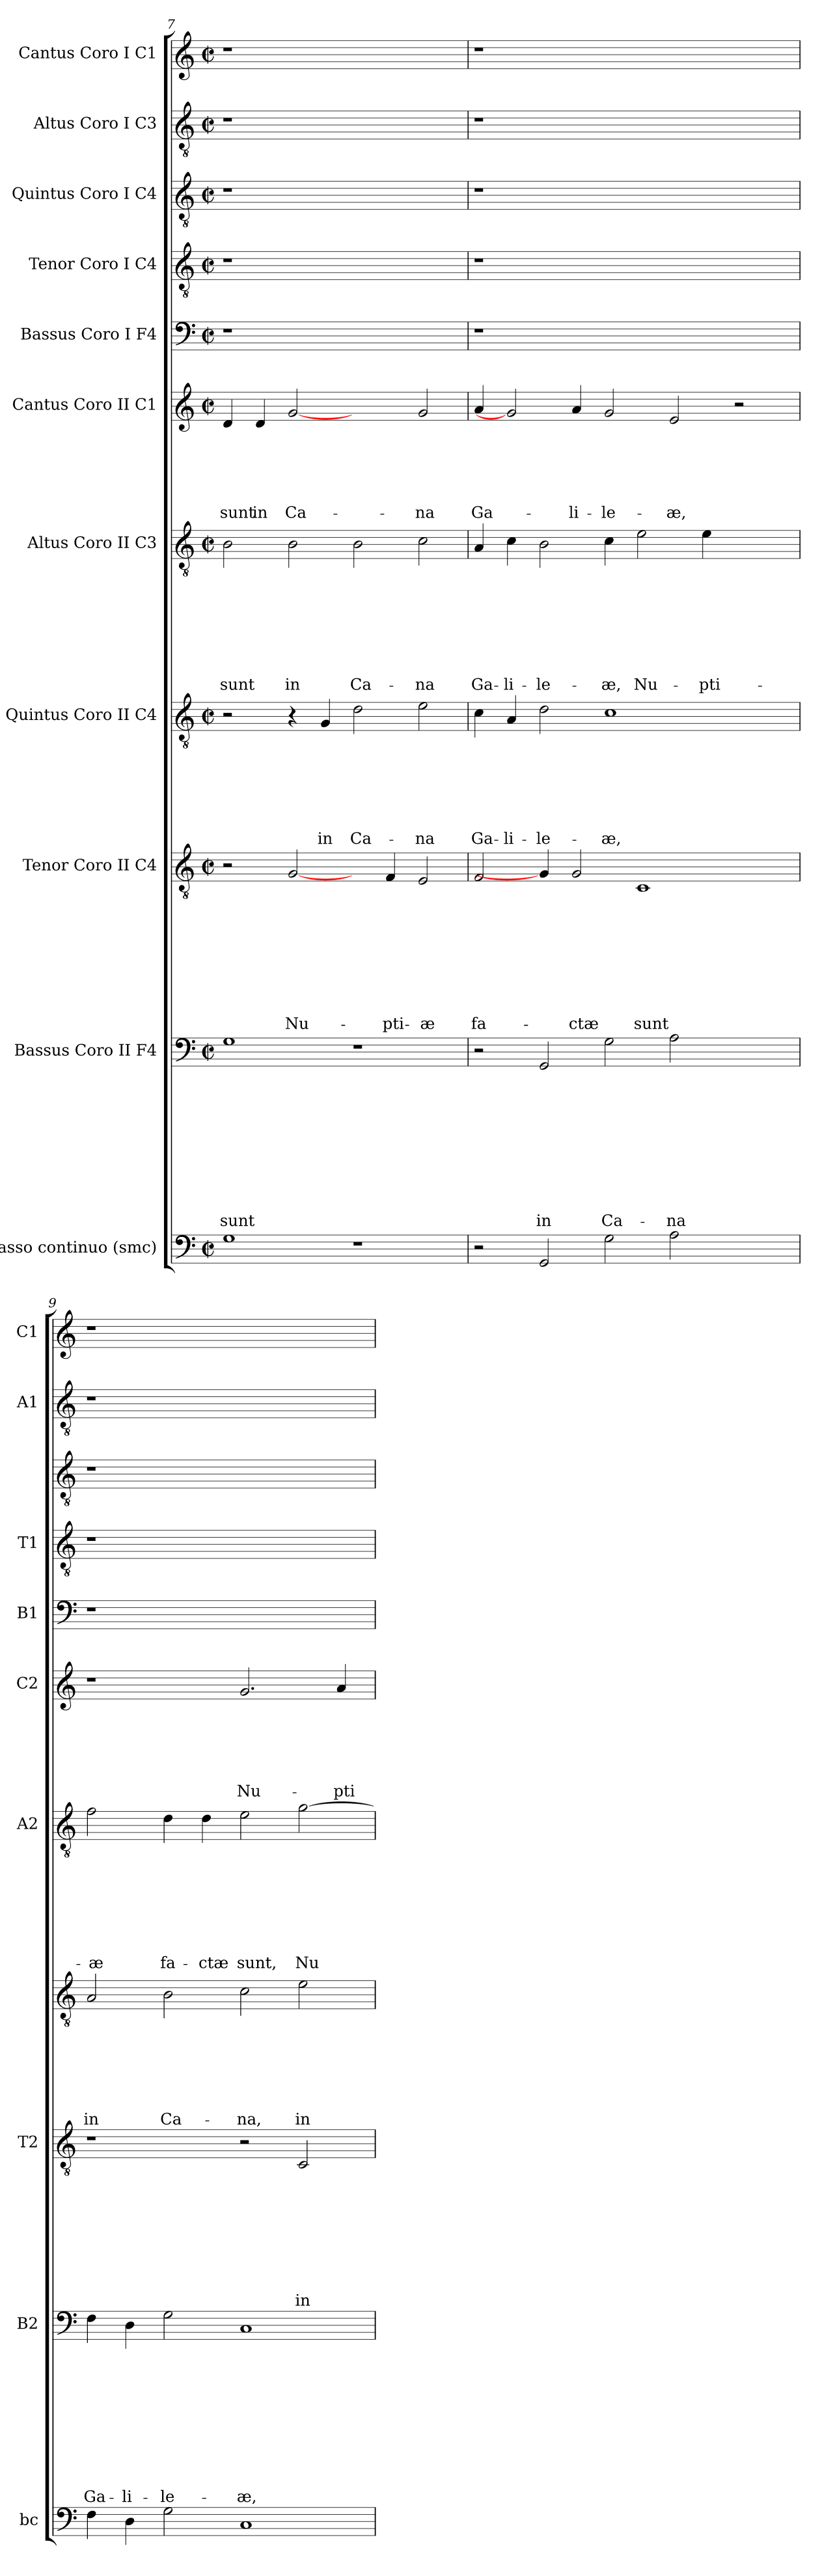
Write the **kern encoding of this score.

**kern	**kern	**text	**text	**text	**text	**text	**text	**text	**text	**text	**text	**kern	**text	**text	**text	**text	**text	**text	**text	**text	**text	**kern	**text	**text	**text	**text	**text	**text	**text	**kern	**text	**text	**text	**text	**text	**text	**text	**text	**kern	**text	**text	**text	**text	**text	**text	**kern	**kern	**kern	**kern	**kern
*part11	*part10	*part10	*part10	*part10	*part10	*part10	*part10	*part10	*part10	*part10	*part10	*part9	*part9	*part9	*part9	*part9	*part9	*part9	*part9	*part9	*part9	*part8	*part8	*part8	*part8	*part8	*part8	*part8	*part8	*part7	*part7	*part7	*part7	*part7	*part7	*part7	*part7	*part7	*part6	*part6	*part6	*part6	*part6	*part6	*part6	*part5	*part4	*part3	*part2	*part1
*staff11	*staff10	*staff10	*staff10	*staff10	*staff10	*staff10	*staff10	*staff10	*staff10	*staff10	*staff10	*staff9	*staff9	*staff9	*staff9	*staff9	*staff9	*staff9	*staff9	*staff9	*staff9	*staff8	*staff8	*staff8	*staff8	*staff8	*staff8	*staff8	*staff8	*staff7	*staff7	*staff7	*staff7	*staff7	*staff7	*staff7	*staff7	*staff7	*staff6	*staff6	*staff6	*staff6	*staff6	*staff6	*staff6	*staff5	*staff4	*staff3	*staff2	*staff1
*I"Basso continuo (smc)	*I"Bassus  Coro II F4	*	*	*	*	*	*	*	*	*	*	*I"Tenor Coro II C4	*	*	*	*	*	*	*	*	*	*I"Quintus  Coro II C4	*	*	*	*	*	*	*	*I"Altus  Coro II C3	*	*	*	*	*	*	*	*	*I"Cantus  Coro II C1	*	*	*	*	*	*	*I"Bassus  Coro I F4	*I"Tenor  Coro I C4	*I"Quintus Coro I C4	*I"Altus Coro I C3	*I"Cantus  Coro I C1
*I'bc	*I'B2	*	*	*	*	*	*	*	*	*	*	*I'T2	*	*	*	*	*	*	*	*	*	*	*	*	*	*	*	*	*	*I'A2	*	*	*	*	*	*	*	*	*I'C2	*	*	*	*	*	*	*I'B1	*I'T1	*	*I'A1	*I'C1
*clefF4	*clefF4	*	*	*	*	*	*	*	*	*	*	*clefGv2	*	*	*	*	*	*	*	*	*	*clefGv2	*	*	*	*	*	*	*	*clefGv2	*	*	*	*	*	*	*	*	*clefG2	*	*	*	*	*	*	*clefF4	*clefGv2	*clefGv2	*clefGv2	*clefG2
*k[]	*k[]	*	*	*	*	*	*	*	*	*	*	*k[]	*	*	*	*	*	*	*	*	*	*k[]	*	*	*	*	*	*	*	*k[]	*	*	*	*	*	*	*	*	*k[]	*	*	*	*	*	*	*k[]	*k[]	*k[]	*k[]	*k[]
*C:	*C:	*	*	*	*	*	*	*	*	*	*	*C:	*	*	*	*	*	*	*	*	*	*C:	*	*	*	*	*	*	*	*C:	*	*	*	*	*	*	*	*	*C:	*	*	*	*	*	*	*C:	*C:	*C:	*C:	*C:
*M2/2	*M2/2	*	*	*	*	*	*	*	*	*	*	*M2/2	*	*	*	*	*	*	*	*	*	*M2/2	*	*	*	*	*	*	*	*M2/2	*	*	*	*	*	*	*	*	*M2/2	*	*	*	*	*	*	*M2/2	*M2/2	*M2/2	*M2/2	*M2/2
*met(c|)	*met(c|)	*	*	*	*	*	*	*	*	*	*	*met(c|)	*	*	*	*	*	*	*	*	*	*met(c|)	*	*	*	*	*	*	*	*met(c|)	*	*	*	*	*	*	*	*	*met(c|)	*	*	*	*	*	*	*met(c|)	*met(c|)	*met(c|)	*met(c|)	*met(c|)
=7	=7	=7	=7	=7	=7	=7	=7	=7	=7	=7	=7	=7	=7	=7	=7	=7	=7	=7	=7	=7	=7	=7	=7	=7	=7	=7	=7	=7	=7	=7	=7	=7	=7	=7	=7	=7	=7	=7	=7	=7	=7	=7	=7	=7	=7	=7	=7	=7	=7	=7
!	!	!	!	!	!	!	!	!	!	!	!LO:LY:b	!	!	!	!	!	!	!	!	!	!	!	!	!	!	!	!	!	!	!	!	!	!	!	!	!	!	!LO:LY:b	!	!	!	!	!	!	!LO:LY:b	!	!	!	!	!
1G	1G	.	.	.	.	.	.	.	.	.	sunt	2r	.	.	.	.	.	.	.	.	.	2r	.	.	.	.	.	.	.	2B\	.	.	.	.	.	.	.	sunt	4d/	.	.	.	.	.	sunt	1r	1r	1r	1r	1r
!	!	!	!	!	!	!	!	!	!	!	!	!	!	!	!	!	!	!	!	!	!	!	!	!	!	!	!	!	!	!	!	!	!	!	!	!	!	!	!	!	!	!	!	!	!LO:LY:b	!	!	!	!	!
.	.	.	.	.	.	.	.	.	.	.	.	.	.	.	.	.	.	.	.	.	.	.	.	.	.	.	.	.	.	.	.	.	.	.	.	.	.	.	4d/	.	.	.	.	.	in	.	.	.	.	.
!	!	!	!	!	!	!	!	!	!	!	!	!	!	!	!	!	!	!	!	!	!LO:LY:b	!	!	!	!	!	!	!	!	!	!	!	!	!	!	!	!	!LO:LY:b	!	!	!	!	!	!	!LO:LY:b	!	!	!	!	!
.	.	.	.	.	.	.	.	.	.	.	.	[2G/	.	.	.	.	.	.	.	.	Nu-	4r	.	.	.	.	.	.	.	2B\	.	.	.	.	.	.	.	in	[2g	.	.	.	.	.	Ca-	.	.	.	.	.
!	!	!	!	!	!	!	!	!	!	!	!	!	!	!	!	!	!	!	!	!	!	!	!	!	!	!	!	!	!LO:LY:b	!	!	!	!	!	!	!	!	!	!	!	!	!	!	!	!	!	!	!	!	!
.	.	.	.	.	.	.	.	.	.	.	.	.	.	.	.	.	.	.	.	.	.	4G/	.	.	.	.	.	.	in	.	.	.	.	.	.	.	.	.	.	.	.	.	.	.	.	.	.	.	.	.
!	!	!	!	!	!	!	!	!	!	!	!	!	!	!	!	!	!	!	!	!	!	!	!	!	!	!	!	!	!LO:LY:b	!	!	!	!	!	!	!	!	!LO:LY:b	!	!	!	!	!	!	!	!	!	!	!	!
1r	1r	.	.	.	.	.	.	.	.	.	.	4ryy	.	.	.	.	.	.	.	.	.	2d\	.	.	.	.	.	.	Ca-	2B\	.	.	.	.	.	.	.	Ca-	2ryy	.	.	.	.	.	.	1ryy	1ryy	1ryy	1ryy	1ryy
!	!	!	!	!	!	!	!	!	!	!	!	!	!	!	!	!	!	!	!	!	!LO:LY:b	!	!	!	!	!	!	!	!	!	!	!	!	!	!	!	!	!	!	!	!	!	!	!	!	!	!	!	!	!
.	.	.	.	.	.	.	.	.	.	.	.	4F/	.	.	.	.	.	.	.	.	-pti-	.	.	.	.	.	.	.	.	.	.	.	.	.	.	.	.	.	.	.	.	.	.	.	.	.	.	.	.	.
!	!	!	!	!	!	!	!	!	!	!	!	!	!	!	!	!	!	!	!	!	!LO:LY:b	!	!	!	!	!	!	!	!LO:LY:b	!	!	!	!	!	!	!	!	!LO:LY:b	!	!	!	!	!	!	!LO:LY:b	!	!	!	!	!
.	.	.	.	.	.	.	.	.	.	.	.	2E/	.	.	.	.	.	.	.	.	-æ	2e\	.	.	.	.	.	.	-na	2c\	.	.	.	.	.	.	.	-na	2g/	.	.	.	.	.	-na	.	.	.	.	.
=8	=8	=8	=8	=8	=8	=8	=8	=8	=8	=8	=8	=8	=8	=8	=8	=8	=8	=8	=8	=8	=8	=8	=8	=8	=8	=8	=8	=8	=8	=8	=8	=8	=8	=8	=8	=8	=8	=8	=8	=8	=8	=8	=8	=8	=8	=8	=8	=8	=8	=8
!	!	!	!	!	!	!	!	!	!	!	!	!	!	!	!	!	!	!	!	!	!LO:LY:b	!	!	!	!	!	!	!	!LO:LY:b	!	!	!	!	!	!	!	!	!LO:LY:b	!	!	!	!	!	!	!LO:LY:b	!	!	!	!	!
2r	2r	.	.	.	.	.	.	.	.	.	.	2F/	.	.	.	.	.	.	.	.	fa-	4c\	.	.	.	.	.	.	Ga-	4A/	.	.	.	.	.	.	.	Ga-	4a/	.	.	.	.	.	Ga-	1r	1r	1r	1r	1r
!	!	!	!	!	!	!	!	!	!	!	!	!	!	!	!	!	!	!	!	!	!	!	!	!	!	!	!	!	!LO:LY:b	!	!	!	!	!	!	!	!	!LO:LY:b	!	!	!	!	!	!	!	!	!	!	!	!
.	.	.	.	.	.	.	.	.	.	.	.	.	.	.	.	.	.	.	.	.	.	4A/	.	.	.	.	.	.	-li-	4c\	.	.	.	.	.	.	.	-li-	2g]	.	.	.	.	.	.	.	.	.	.	.
!	!	!	!	!	!	!	!	!	!	!	!LO:LY:b	!	!	!	!	!	!	!	!	!	!	!	!	!	!	!	!	!	!LO:LY:b	!	!	!	!	!	!	!	!	!LO:LY:b	!	!	!	!	!	!	!	!	!	!	!	!
2GG/	2GG/	.	.	.	.	.	.	.	.	.	in	4G/]	.	.	.	.	.	.	.	.	.	2d\	.	.	.	.	.	.	-le-	2B\	.	.	.	.	.	.	.	-le-	.	.	.	.	.	.	.	.	.	.	.	.
!	!	!	!	!	!	!	!	!	!	!	!	!	!	!	!	!	!	!	!	!	!LO:LY:b	!	!	!	!	!	!	!	!	!	!	!	!	!	!	!	!	!	!	!	!	!	!	!	!LO:LY:b	!	!	!	!	!
.	.	.	.	.	.	.	.	.	.	.	.	2G/	.	.	.	.	.	.	.	.	-ctæ	.	.	.	.	.	.	.	.	.	.	.	.	.	.	.	.	.	4a/	.	.	.	.	.	-li-	.	.	.	.	.
!	!	!	!	!	!	!	!	!	!	!	!LO:LY:b	!	!	!	!	!	!	!	!	!	!	!	!	!	!	!	!	!	!LO:LY:b	!	!	!	!	!	!	!	!	!LO:LY:b	!	!	!	!	!	!	!LO:LY:b	!	!	!	!	!
2G\	2G\	.	.	.	.	.	.	.	.	.	Ca-	.	.	.	.	.	.	.	.	.	.	1c	.	.	.	.	.	.	-æ,	4c\	.	.	.	.	.	.	.	-æ,	2g/	.	.	.	.	.	-le-	1.ryy	1.ryy	1.ryy	1.ryy	1.ryy
!	!	!	!	!	!	!	!	!	!	!	!	!	!	!	!	!	!	!	!	!	!LO:LY:b	!	!	!	!	!	!	!	!	!	!	!	!	!	!	!	!	!LO:LY:b	!	!	!	!	!	!	!	!	!	!	!	!
.	.	.	.	.	.	.	.	.	.	.	.	1C	.	.	.	.	.	.	.	.	sunt	.	.	.	.	.	.	.	.	2e\	.	.	.	.	.	.	.	Nu-	.	.	.	.	.	.	.	.	.	.	.	.
!	!	!	!	!	!	!	!	!	!	!	!LO:LY:b	!	!	!	!	!	!	!	!	!	!	!	!	!	!	!	!	!	!	!	!	!	!	!	!	!	!	!	!	!	!	!	!	!	!LO:LY:b	!	!	!	!	!
2A\	2A\	.	.	.	.	.	.	.	.	.	-na	.	.	.	.	.	.	.	.	.	.	.	.	.	.	.	.	.	.	.	.	.	.	.	.	.	.	.	2e/	.	.	.	.	.	-æ,	.	.	.	.	.
!	!	!	!	!	!	!	!	!	!	!	!	!	!	!	!	!	!	!	!	!	!	!	!	!	!	!	!	!	!	!	!	!	!	!	!	!	!	!LO:LY:b	!	!	!	!	!	!	!	!	!	!	!	!
.	.	.	.	.	.	.	.	.	.	.	.	.	.	.	.	.	.	.	.	.	.	.	.	.	.	.	.	.	.	4e\	.	.	.	.	.	.	.	-pti-	.	.	.	.	.	.	.	.	.	.	.	.
2ryy	2ryy	.	.	.	.	.	.	.	.	.	.	.	.	.	.	.	.	.	.	.	.	2ryy	.	.	.	.	.	.	.	2ryy	.	.	.	.	.	.	.	.	2r	.	.	.	.	.	.	.	.	.	.	.
.	.	.	.	.	.	.	.	.	.	.	.	4ryy	.	.	.	.	.	.	.	.	.	.	.	.	.	.	.	.	.	.	.	.	.	.	.	.	.	.	.	.	.	.	.	.	.	.	.	.	.	.
!!LO:PB:g=z
=9	=9	=9	=9	=9	=9	=9	=9	=9	=9	=9	=9	=9	=9	=9	=9	=9	=9	=9	=9	=9	=9	=9	=9	=9	=9	=9	=9	=9	=9	=9	=9	=9	=9	=9	=9	=9	=9	=9	=9	=9	=9	=9	=9	=9	=9	=9	=9	=9	=9	=9
!	!	!	!	!	!	!	!	!	!	!	!LO:LY:b	!	!	!	!	!	!	!	!	!	!	!	!	!	!	!	!	!	!LO:LY:b	!	!	!	!	!	!	!	!	!LO:LY:b	!	!	!	!	!	!	!	!	!	!	!	!
4F\	4F\	.	.	.	.	.	.	.	.	.	Ga-	1r	.	.	.	.	.	.	.	.	.	2A/	.	.	.	.	.	.	in	2f\	.	.	.	.	.	.	.	-æ	1r	.	.	.	.	.	.	1r	1r	1r	1r	1r
!	!	!	!	!	!	!	!	!	!	!	!LO:LY:b	!	!	!	!	!	!	!	!	!	!	!	!	!	!	!	!	!	!	!	!	!	!	!	!	!	!	!	!	!	!	!	!	!	!	!	!	!	!	!
4D\	4D\	.	.	.	.	.	.	.	.	.	-li-	.	.	.	.	.	.	.	.	.	.	.	.	.	.	.	.	.	.	.	.	.	.	.	.	.	.	.	.	.	.	.	.	.	.	.	.	.	.	.
!	!	!	!	!	!	!	!	!	!	!	!LO:LY:b	!	!	!	!	!	!	!	!	!	!	!	!	!	!	!	!	!	!LO:LY:b	!	!	!	!	!	!	!	!	!LO:LY:b	!	!	!	!	!	!	!	!	!	!	!	!
2G\	2G\	.	.	.	.	.	.	.	.	.	-le-	.	.	.	.	.	.	.	.	.	.	2B\	.	.	.	.	.	.	Ca-	4d\	.	.	.	.	.	.	.	fa-	.	.	.	.	.	.	.	.	.	.	.	.
!	!	!	!	!	!	!	!	!	!	!	!	!	!	!	!	!	!	!	!	!	!	!	!	!	!	!	!	!	!	!	!	!	!	!	!	!	!	!LO:LY:b	!	!	!	!	!	!	!	!	!	!	!	!
.	.	.	.	.	.	.	.	.	.	.	.	.	.	.	.	.	.	.	.	.	.	.	.	.	.	.	.	.	.	4d\	.	.	.	.	.	.	.	-ctæ	.	.	.	.	.	.	.	.	.	.	.	.
!	!	!	!	!	!	!	!	!	!	!	!LO:LY:b	!	!	!	!	!	!	!	!	!	!	!	!	!	!	!	!	!	!LO:LY:b	!	!	!	!	!	!	!	!	!LO:LY:b	!	!	!	!	!	!	!LO:LY:b	!	!	!	!	!
1C	1C	.	.	.	.	.	.	.	.	.	-æ,	2r	.	.	.	.	.	.	.	.	.	2c\	.	.	.	.	.	.	-na,	2e\	.	.	.	.	.	.	.	sunt,	2.g/	.	.	.	.	.	Nu-	1ryy	1ryy	1ryy	1ryy	1ryy
!	!	!	!	!	!	!	!	!	!	!	!	!	!	!	!	!	!	!	!	!	!LO:LY:b	!	!	!	!	!	!	!	!LO:LY:b	!	!	!	!	!	!	!	!	!LO:LY:b	!	!	!	!	!	!	!	!	!	!	!	!
.	.	.	.	.	.	.	.	.	.	.	.	2C/	.	.	.	.	.	.	.	.	in	2e\	.	.	.	.	.	.	in	[2g\	.	.	.	.	.	.	.	Nu-	.	.	.	.	.	.	.	.	.	.	.	.
!	!	!	!	!	!	!	!	!	!	!	!	!	!	!	!	!	!	!	!	!	!	!	!	!	!	!	!	!	!	!	!	!	!	!	!	!	!	!	!	!	!	!	!	!	!LO:LY:b	!	!	!	!	!
.	.	.	.	.	.	.	.	.	.	.	.	.	.	.	.	.	.	.	.	.	.	.	.	.	.	.	.	.	.	.	.	.	.	.	.	.	.	.	4a/	.	.	.	.	.	-pti-	.	.	.	.	.
=	=	=	=	=	=	=	=	=	=	=	=	=	=	=	=	=	=	=	=	=	=	=	=	=	=	=	=	=	=	=	=	=	=	=	=	=	=	=	=	=	=	=	=	=	=	=	=	=	=	=
*-	*-	*-	*-	*-	*-	*-	*-	*-	*-	*-	*-	*-	*-	*-	*-	*-	*-	*-	*-	*-	*-	*-	*-	*-	*-	*-	*-	*-	*-	*-	*-	*-	*-	*-	*-	*-	*-	*-	*-	*-	*-	*-	*-	*-	*-	*-	*-	*-	*-	*-
